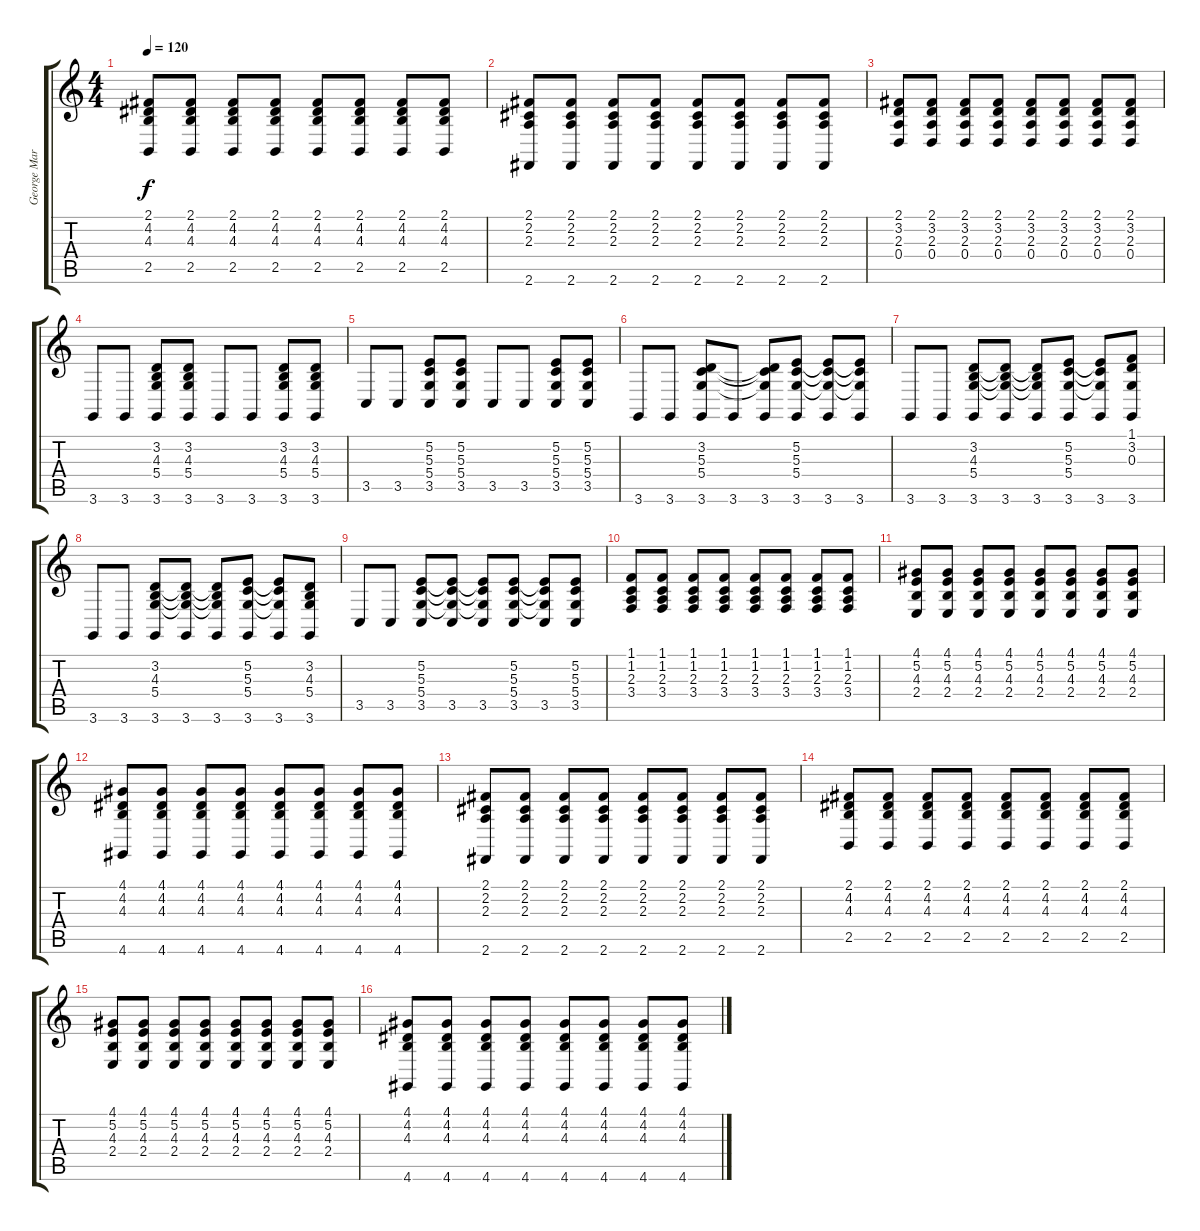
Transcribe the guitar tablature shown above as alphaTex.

\track ("George Martin" "George Mar") {instrument electricgrandpiano}
\staff {score tabs}
\tuning (E4 B3 G3 D3 A2 E2) {hide}
\ts (4 4)
\tempo 120
\clef g2
\ks c
(2.1 4.2 4.3 2.5).8{dy f} (2.1 4.2 4.3 2.5).8 (2.1 4.2 4.3 2.5).8 (2.1 4.2 4.3 2.5).8 (2.1 4.2 4.3 2.5).8 (2.1 4.2 4.3 2.5).8 (2.1 4.2 4.3 2.5).8 (2.1 4.2 4.3 2.5).8 |
(2.1 2.2 2.3 2.6).8 (2.1 2.2 2.3 2.6).8 (2.1 2.2 2.3 2.6).8 (2.1 2.2 2.3 2.6).8 (2.1 2.2 2.3 2.6).8 (2.1 2.2 2.3 2.6).8 (2.1 2.2 2.3 2.6).8 (2.1 2.2 2.3 2.6).8 |
(2.1 3.2 2.3 0.4).8 (2.1 3.2 2.3 0.4).8 (2.1 3.2 2.3 0.4).8 (2.1 3.2 2.3 0.4).8 (2.1 3.2 2.3 0.4).8 (2.1 3.2 2.3 0.4).8 (2.1 3.2 2.3 0.4).8 (2.1 3.2 2.3 0.4).8 |
3.6.8 3.6.8 (3.2 4.3 5.4 3.6).8 (3.2 4.3 5.4 3.6).8 3.6.8 3.6.8 (3.2 4.3 5.4 3.6).8 (3.2 4.3 5.4 3.6).8 |
3.5.8 3.5.8 (5.2 5.3 5.4 3.5).8 (5.2 5.3 5.4 3.5).8 3.5.8 3.5.8 (5.2 5.3 5.4 3.5).8 (5.2 5.3 5.4 3.5).8 |
3.6.8 3.6.8 (3.2 5.3 5.4 3.6).8 3.6.8 (3.2{t} 5.3{t} 5.4{t} 3.6).8 (5.2 5.3 5.4 3.6).8 (5.2{t} 5.3{t} 5.4{t} 3.6).8 (5.2{t} 5.3{t} 5.4{t} 3.6).8 |
3.6.8 3.6.8 (3.2 4.3 5.4 3.6).8 (3.2{t} 4.3{t} 5.4{t} 3.6).8 (3.2{t} 4.3{t} 5.4{t} 3.6).8 (5.2 5.3 5.4 3.6).8 (5.2{t} 5.3{t} 5.4{t} 3.6).8 (1.1 3.2 0.3 3.6).8 |
3.6.8 3.6.8 (3.2 4.3 5.4 3.6).8 (3.2{t} 4.3{t} 5.4{t} 3.6).8 (3.2{t} 4.3{t} 5.4{t} 3.6).8 (5.2 5.3 5.4 3.6).8 (5.2{t} 5.3{t} 5.4{t} 3.6).8 (3.2 4.3 5.4 3.6).8 |
3.5.8 3.5.8 (5.2 5.3 5.4 3.5).8 (5.2{t} 5.3{t} 5.4{t} 3.5).8 (5.2{t} 5.3{t} 5.4{t} 3.5).8 (5.2 5.3 5.4 3.5).8 (5.2{t} 5.3{t} 5.4{t} 3.5).8 (5.2 5.3 5.4 3.5).8 |
(1.1 1.2 2.3 3.4).8 (1.1 1.2 2.3 3.4).8 (1.1 1.2 2.3 3.4).8 (1.1 1.2 2.3 3.4).8 (1.1 1.2 2.3 3.4).8 (1.1 1.2 2.3 3.4).8 (1.1 1.2 2.3 3.4).8 (1.1 1.2 2.3 3.4).8 |
(4.1 5.2 4.3 2.4).8 (4.1 5.2 4.3 2.4).8 (4.1 5.2 4.3 2.4).8 (4.1 5.2 4.3 2.4).8 (4.1 5.2 4.3 2.4).8 (4.1 5.2 4.3 2.4).8 (4.1 5.2 4.3 2.4).8 (4.1 5.2 4.3 2.4).8 |
(4.1 4.2 4.3 4.6).8 (4.1 4.2 4.3 4.6).8 (4.1 4.2 4.3 4.6).8 (4.1 4.2 4.3 4.6).8 (4.1 4.2 4.3 4.6).8 (4.1 4.2 4.3 4.6).8 (4.1 4.2 4.3 4.6).8 (4.1 4.2 4.3 4.6).8 |
(2.1 2.2 2.3 2.6).8 (2.1 2.2 2.3 2.6).8 (2.1 2.2 2.3 2.6).8 (2.1 2.2 2.3 2.6).8 (2.1 2.2 2.3 2.6).8 (2.1 2.2 2.3 2.6).8 (2.1 2.2 2.3 2.6).8 (2.1 2.2 2.3 2.6).8 |
(2.1 4.2 4.3 2.5).8 (2.1 4.2 4.3 2.5).8 (2.1 4.2 4.3 2.5).8 (2.1 4.2 4.3 2.5).8 (2.1 4.2 4.3 2.5).8 (2.1 4.2 4.3 2.5).8 (2.1 4.2 4.3 2.5).8 (2.1 4.2 4.3 2.5).8 |
(4.1 5.2 4.3 2.4).8 (4.1 5.2 4.3 2.4).8 (4.1 5.2 4.3 2.4).8 (4.1 5.2 4.3 2.4).8 (4.1 5.2 4.3 2.4).8 (4.1 5.2 4.3 2.4).8 (4.1 5.2 4.3 2.4).8 (4.1 5.2 4.3 2.4).8 |
(4.1 4.2 4.3 4.6).8 (4.1 4.2 4.3 4.6).8 (4.1 4.2 4.3 4.6).8 (4.1 4.2 4.3 4.6).8 (4.1 4.2 4.3 4.6).8 (4.1 4.2 4.3 4.6).8 (4.1 4.2 4.3 4.6).8 (4.1 4.2 4.3 4.6).8
